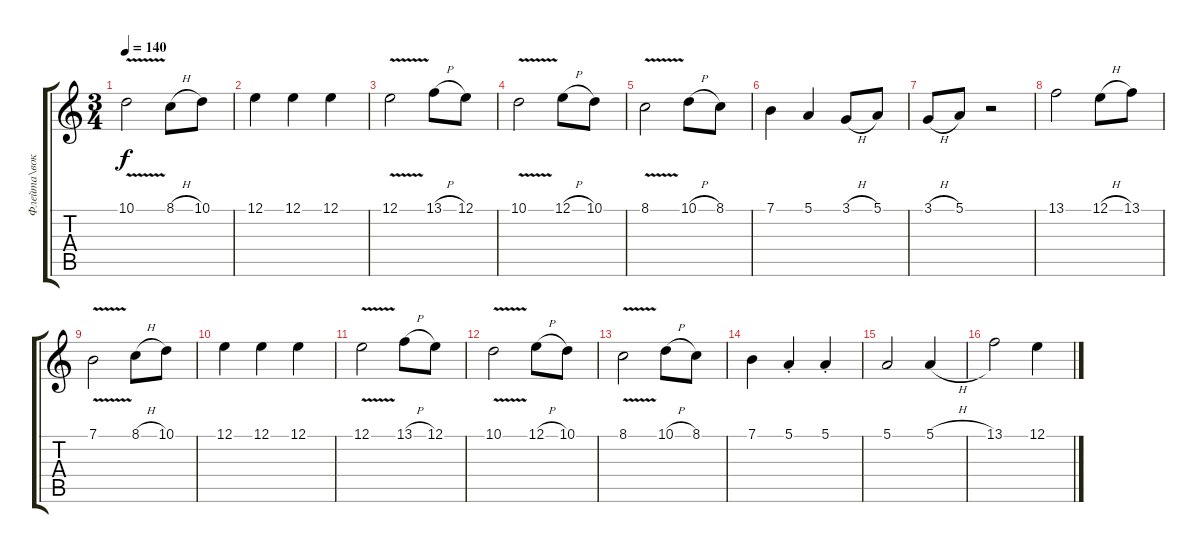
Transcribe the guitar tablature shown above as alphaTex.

\track ("Флейта\\вокал" "Флейта\\вок") {instrument flute}
\staff {score tabs}
\tuning (E4 B3 G3 D3 A2 E2) {hide}
\ts (3 4)
\tempo 140
\clef g2
\ks c
10.1{v}.2{dy f} 8.1{h}.8 10.1.8 |
12.1.4 12.1.4 12.1.4 |
12.1{v}.2 13.1{h}.8 12.1.8 |
10.1{v}.2 12.1{h}.8 10.1.8 |
8.1{v}.2 10.1{h}.8 8.1.8 |
7.1.4 5.1.4 3.1{h}.8 5.1.8 |
3.1{h}.8 5.1.8 r.2 |
13.1.2 12.1{h}.8 13.1.8 |
7.1{v}.2 8.1{h}.8 10.1.8 |
12.1.4 12.1.4 12.1.4 |
12.1{v}.2 13.1{h}.8 12.1.8 |
10.1{v}.2 12.1{h}.8 10.1.8 |
8.1{v}.2 10.1{h}.8 8.1.8 |
7.1.4 5.1{st}.4 5.1{st}.4 |
5.1.2 5.1{h}.4 |
13.1.2 12.1.4
